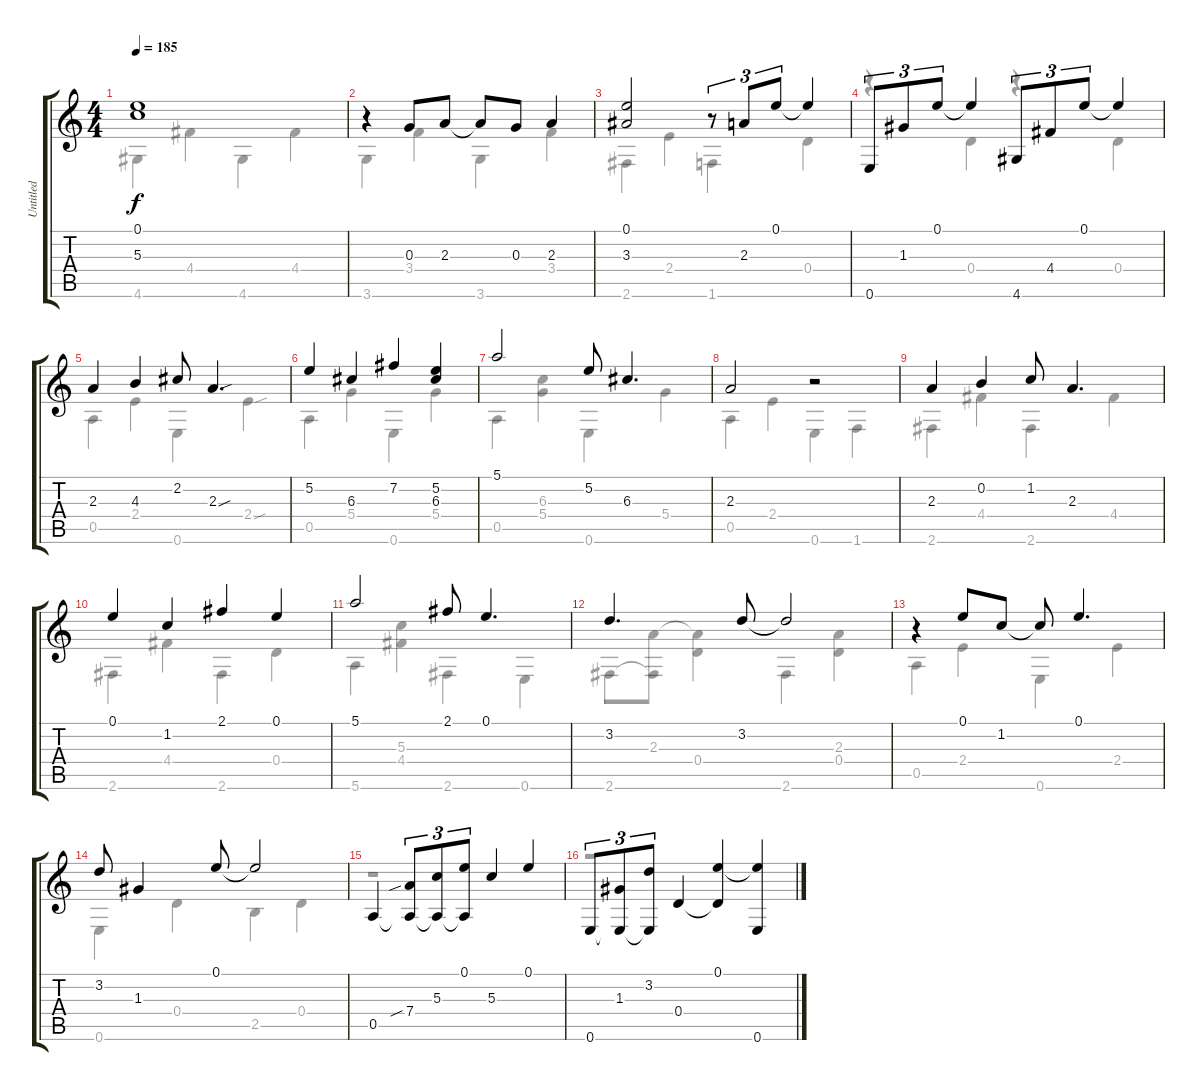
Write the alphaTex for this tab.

\track ("Untitled" "Untitled") {instrument electricguitarmuted}
\staff {score tabs}
\tuning (E4 B3 G3 D3 A2 E2) {hide}
\voice
\ts (4 4)
\tempo 185
\clef g2
\ks c
(0.1 5.3).1{dy f} |
r.4 0.3.8 2.3.8 2.3{t}.8 0.3.8 2.3.4 |
(0.1 3.3).2 r.8{tu (3 2)} 2.3.8{tu (3 2)} 0.1.8{tu (3 2)} 0.1{t}.4 |
0.6.8{tu (3 2)} 1.3.8{tu (3 2)} 0.1.8{tu (3 2)} 0.1{t}.4 4.6.8{tu (3 2)} 4.4.8{tu (3 2)} 0.1.8{tu (3 2)} 0.1{t}.4 |
2.3.4 4.3.4 2.2.8 2.3{sou}.4{d} |
5.2.4 6.3.4 7.2.4 (5.2 6.3).4 |
5.1.2 5.2.8 6.3.4{d} |
2.3.2 r.2 |
2.3.4 0.2.4 1.2.8 2.3.4{d} |
0.1.4 1.2.4 2.1.4 0.1.4 |
5.1.2 2.1.8 0.1.4{d} |
3.2.4{d} 3.2.8 3.2{t}.2 |
r.4 0.1.8 1.2.8 1.2{t}.8 0.1.4{d} |
3.2.8 1.3.4 0.1.8 0.1{t}.2 |
0.5.4 (7.4{sib} 0.5{t}).8{tu (3 2)} (5.3 0.5{t}).8{tu (3 2)} (0.1 0.5{t}).8{tu (3 2)} 5.3.4 0.1.4 |
0.6.8{tu (3 2)} (1.3 0.6{t}).8{tu (3 2)} (3.2 0.6{t}).8{tu (3 2)} 0.4.4 (0.1 0.4{t}).4 (0.1{t} 0.6).4
\voice
\clef g2
\ottava regular
\simile none
\ks c
4.6.4{dy f} 4.4.4 4.6.4 4.4.4 |
3.6.4 3.4.4 3.6.4 3.4.4 |
2.6.4 2.4.4 1.6.4 0.4.4 |
r.4 0.4.4 r.4 0.4.4 |
0.5.4 2.4.4 0.6.4 2.4{sou}.4 |
0.5.4 5.4.4 0.6.4 5.4.4 |
0.5.4 (6.3 5.4).4 0.6.4 5.4.4 |
0.5.4 2.4.4 0.6.4 1.6.4 |
2.6.4 4.4.4 2.6.4 4.4.4 |
2.6.4 4.4.4 2.6.4 0.4.4 |
5.6.4 (5.3 4.4).4 2.6.4 0.6.4 |
2.6.8 (2.3 2.6{t}).8 (2.3{t} 0.4).4 2.6.4 (2.3 0.4).4 |
0.5.4 2.4.4 0.6.4 2.4.4 |
0.6.4 0.4.4 2.5.4 0.4.4 |
r.1 |
r.1
